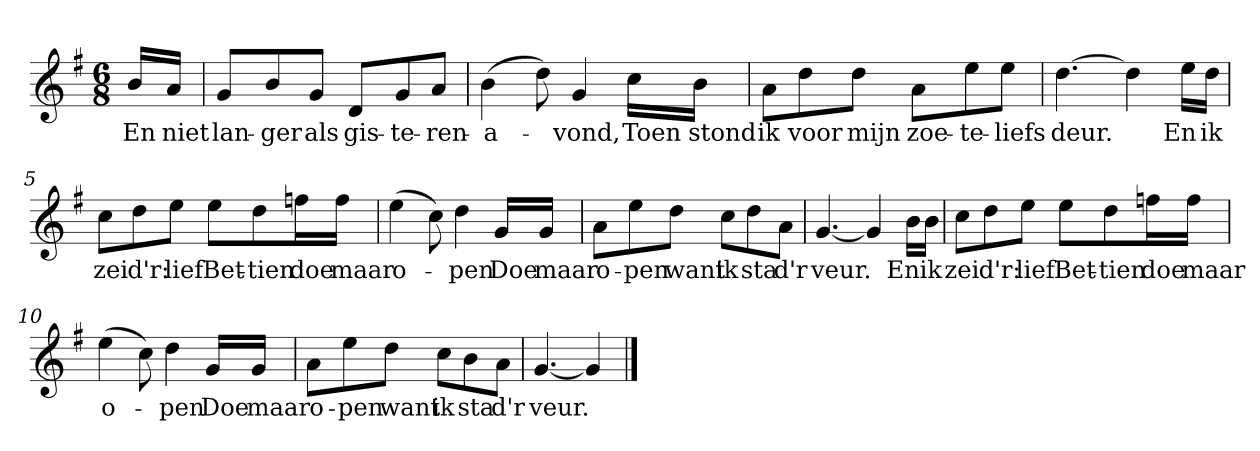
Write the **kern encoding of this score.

**kern	**text
*part1	*part1
*staff1	*staff1
*clefG2	*
*k[f#]	*
*G:	*
*M6/8	*
*MM120	*
=	=
16b/LL	En
16a/JJ	niet
=1	=1
8g/L	lan-
8b/	-ger
8g/J	als
8d/L	gis-
8g/	-te-
8a/J	-ren-
=2	=2
(4b	-a-
8dd)	.
4g	-vond,
16cc\LL	Toen
16b\JJ	stond
=3	=3
8a\L	ik
8dd\	voor
8dd\J	mijn
8a\L	zoe-
8ee\	-te-
8ee\J	-liefs
=4	=4
[4.dd	deur.
4dd]	.
16ee\LL	En
16dd\JJ	ik
=5	=5
8cc\L	zei
8dd\	d'r:
8ee\J	lief
8ee\L	Bet-
8dd\	-tien
16ffn\L	doe
16ff\JJ	maar
=6	=6
(4ee	o-
8cc)	.
4dd	-pen
16g/LL	Doe
16g/JJ	maar
=7	=7
8a\L	o-
8ee\	-pen
8dd\J	want
8cc\L	ik
8dd\	sta
8a\J	d'r
=8	=8
[4.g	veur.
4g]	.
16b\LL	En
16b\JJ	ik
=9	=9
8cc\L	zei
8dd\	d'r:
8ee\J	lief
8ee\L	Bet-
8dd\	-tien
16ffn\L	doe
16ff\JJ	maar
=10	=10
(4ee	o-
8cc)	.
4dd	-pen
16g/LL	Doe
16g/JJ	maar
=11	=11
8a\L	o-
8ee\	-pen
8dd\J	want
8cc\L	ik
8b\	sta
8a\J	d'r
=12	=12
[4.g	veur.
4g]	.
==	==
*-	*-
